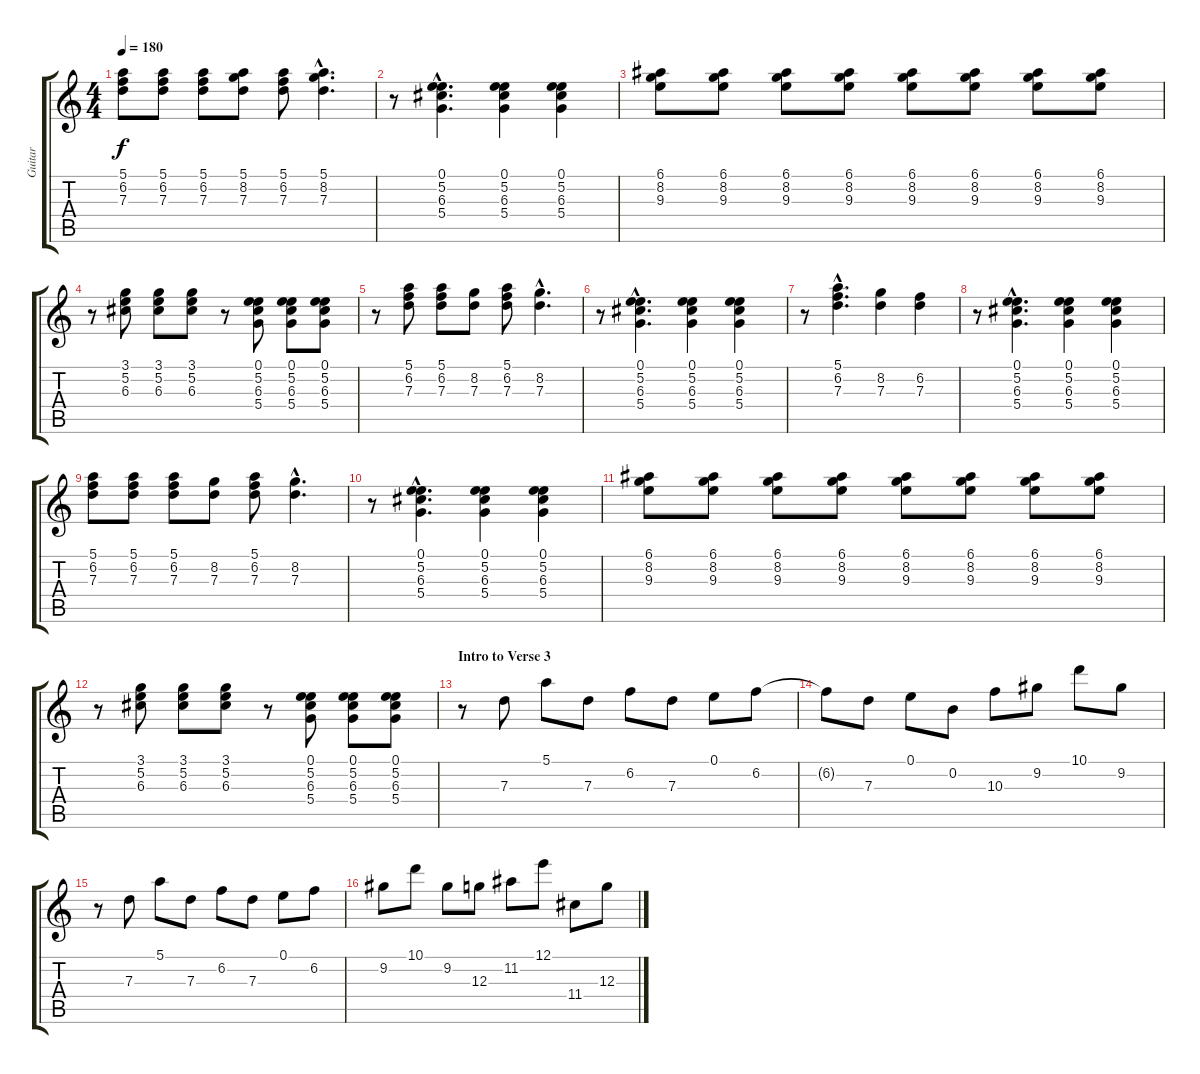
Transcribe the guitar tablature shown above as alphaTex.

\track ("Guitar" "Guitar") {instrument distortionguitar}
\staff {score tabs}
\tuning (E4 B3 G3 D3 A2 E2) {hide}
\ts (4 4)
\tempo 180
\clef g2
\ks c
(5.1 6.2 7.3).8{dy f} (5.1 6.2 7.3).8 (5.1 6.2 7.3).8 (5.1 8.2 7.3).8 (5.1 6.2 7.3).8 (5.1{hac} 8.2{hac} 7.3{hac}).4{d} |
r.8 (0.1{hac} 5.2{hac} 6.3{hac} 5.4{hac}).4{d} (0.1 5.2 6.3 5.4).4 (0.1 5.2 6.3 5.4).4 |
(6.1 8.2 9.3).8 (6.1 8.2 9.3).8 (6.1 8.2 9.3).8 (6.1 8.2 9.3).8 (6.1 8.2 9.3).8 (6.1 8.2 9.3).8 (6.1 8.2 9.3).8 (6.1 8.2 9.3).8 |
r.8 (3.1 5.2 6.3).8 (3.1 5.2 6.3).8 (3.1 5.2 6.3).8 r.8 (0.1 5.2 6.3 5.4).8 (0.1 5.2 6.3 5.4).8 (0.1 5.2 6.3 5.4).8 |
r.8 (5.1 6.2 7.3).8 (5.1 6.2 7.3).8 (8.2 7.3).8 (5.1 6.2 7.3).8 (8.2{hac} 7.3{hac}).4{d} |
r.8 (0.1{hac} 5.2{hac} 6.3{hac} 5.4{hac}).4{d} (0.1 5.2 6.3 5.4).4 (0.1 5.2 6.3 5.4).4 |
r.8 (5.1{hac} 6.2{hac} 7.3{hac}).4{d} (8.2 7.3).4 (6.2 7.3).4 |
r.8 (0.1{hac} 5.2{hac} 6.3{hac} 5.4{hac}).4{d} (0.1 5.2 6.3 5.4).4 (0.1 5.2 6.3 5.4).4 |
(5.1 6.2 7.3).8 (5.1 6.2 7.3).8 (5.1 6.2 7.3).8 (8.2 7.3).8 (5.1 6.2 7.3).8 (8.2{hac} 7.3{hac}).4{d} |
r.8 (0.1{hac} 5.2{hac} 6.3{hac} 5.4{hac}).4{d} (0.1 5.2 6.3 5.4).4 (0.1 5.2 6.3 5.4).4 |
(6.1 8.2 9.3).8 (6.1 8.2 9.3).8 (6.1 8.2 9.3).8 (6.1 8.2 9.3).8 (6.1 8.2 9.3).8 (6.1 8.2 9.3).8 (6.1 8.2 9.3).8 (6.1 8.2 9.3).8 |
r.8 (3.1 5.2 6.3).8 (3.1 5.2 6.3).8 (3.1 5.2 6.3).8 r.8 (0.1 5.2 6.3 5.4).8 (0.1 5.2 6.3 5.4).8 (0.1 5.2 6.3 5.4).8 |
\section ("" "Intro to Verse 3")
r.8{volume 13 balance 3} 7.3.8 5.1.8 7.3.8 6.2.8 7.3.8 0.1.8 6.2.8 |
6.2{t}.8 7.3.8 0.1.8 0.2.8 10.3.8 9.2.8 10.1.8 9.2.8 |
r.8 7.3.8 5.1.8 7.3.8 6.2.8 7.3.8 0.1.8 6.2.8 |
9.2.8 10.1.8 9.2.8 12.3.8 11.2.8 12.1.8 11.4.8 12.3.8
